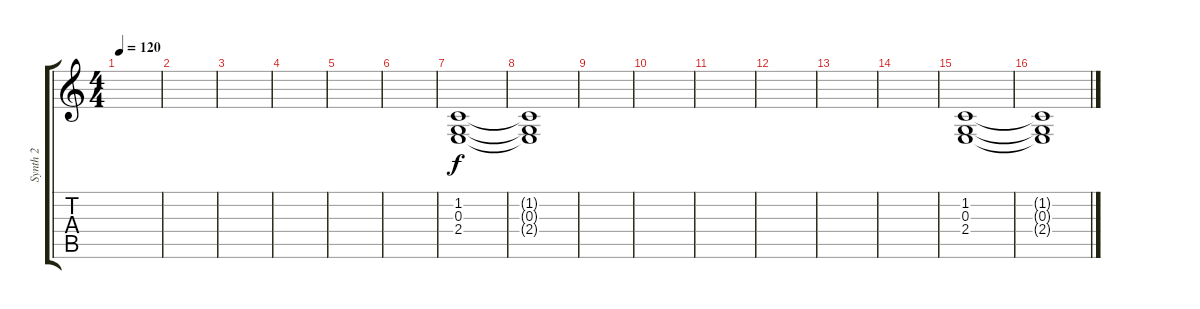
\track ("Synth 2" "Synth 2") {instrument tubularbells}
\staff {score tabs}
\tuning (E4 B3 G3 D3 A2 E2) {hide}
\ts (4 4)
\tempo 120
\clef g2
\ks c
|
|
|
|
|
|
(1.2 0.3 2.4).1{instrument pad8sweep} |
(1.2{t} 0.3{t} 2.4{t}).1 |
|
|
|
|
|
|
(1.2 0.3 2.4).1{instrument pad8sweep} |
(1.2{t} 0.3{t} 2.4{t}).1
